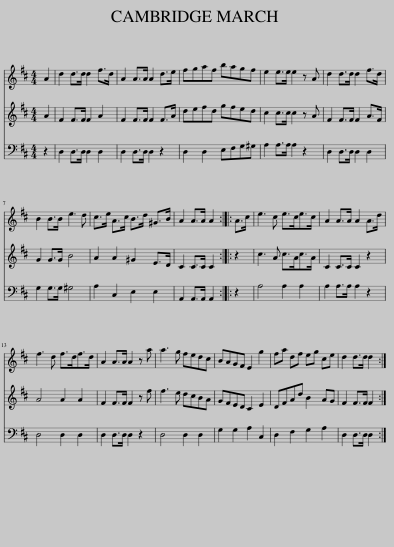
X:1
%%score 1 2 3
L:1/8
M:4/4
I:linebreak $
K:D
V:1 treble
V:2 treble
V:3 bass
V:1
 A2 | d2 d>d d2 f>d | A2 A>A A2 d>e | fgaf bagf | e2 e>e e2 z A | %5
 d2 d>d d2 f>d |$ B2 B>B e3 d | c>e A>c B>d ^G>B | A2 A>A A2 :: A>c | %10
 e3 c e>ce>c | A2 A>A A2 A>d |$ f3 d f>df>d | A2 A>A A2 z a | a3 g fedc | %15
 BAGF E2 g2 | fa df eg ce | d2 d>d d2 :| %18
V:2
 A2 | F2 F>F F2 A2 | F2 F>F F2 F>A | defd gfed | c2 c>c c2 z A | %5
 F2 F>F F2 A>F |$ G2 G>G B4 | A2 A2 ^G2 E>D | C2 C>C C2 :: z2 | %10
 c3 A c>Ac>A | C2 C>C C2 z2 |$ A4 A2 A2 | F2 F>F F2 z f | f3 e dcBA | %15
 GFED C2 E2 | DFAd B2 AG | F2 F>F F2 :| %18
V:3
 z2 | D,2 D,>D, D,2 D,2 | D,2 D,>D, D,2 z2 | D,2 D,2 E,F,G,^G, | A,2 A,>A, A,2 z2 | %5
 D,2 D,>D, D,2 D,2 |$ G,2 G,>G, ^G,4 | A,2 C,2 E,2 E,2 | A,,2 A,,>A,, A,,2 :: z2 | %10
 A,4 A,2 A,2 | A,2 A,>A, A,2 z2 |$ D,4 D,2 D,2 | D,2 D,>D, D,2 z2 | D,4 D,2 D,2 | %15
 G,2 G,2 A,2 C,2 | D,2 F,2 G,2 A,2 | D,2 D,>D, D,2 :| %18
